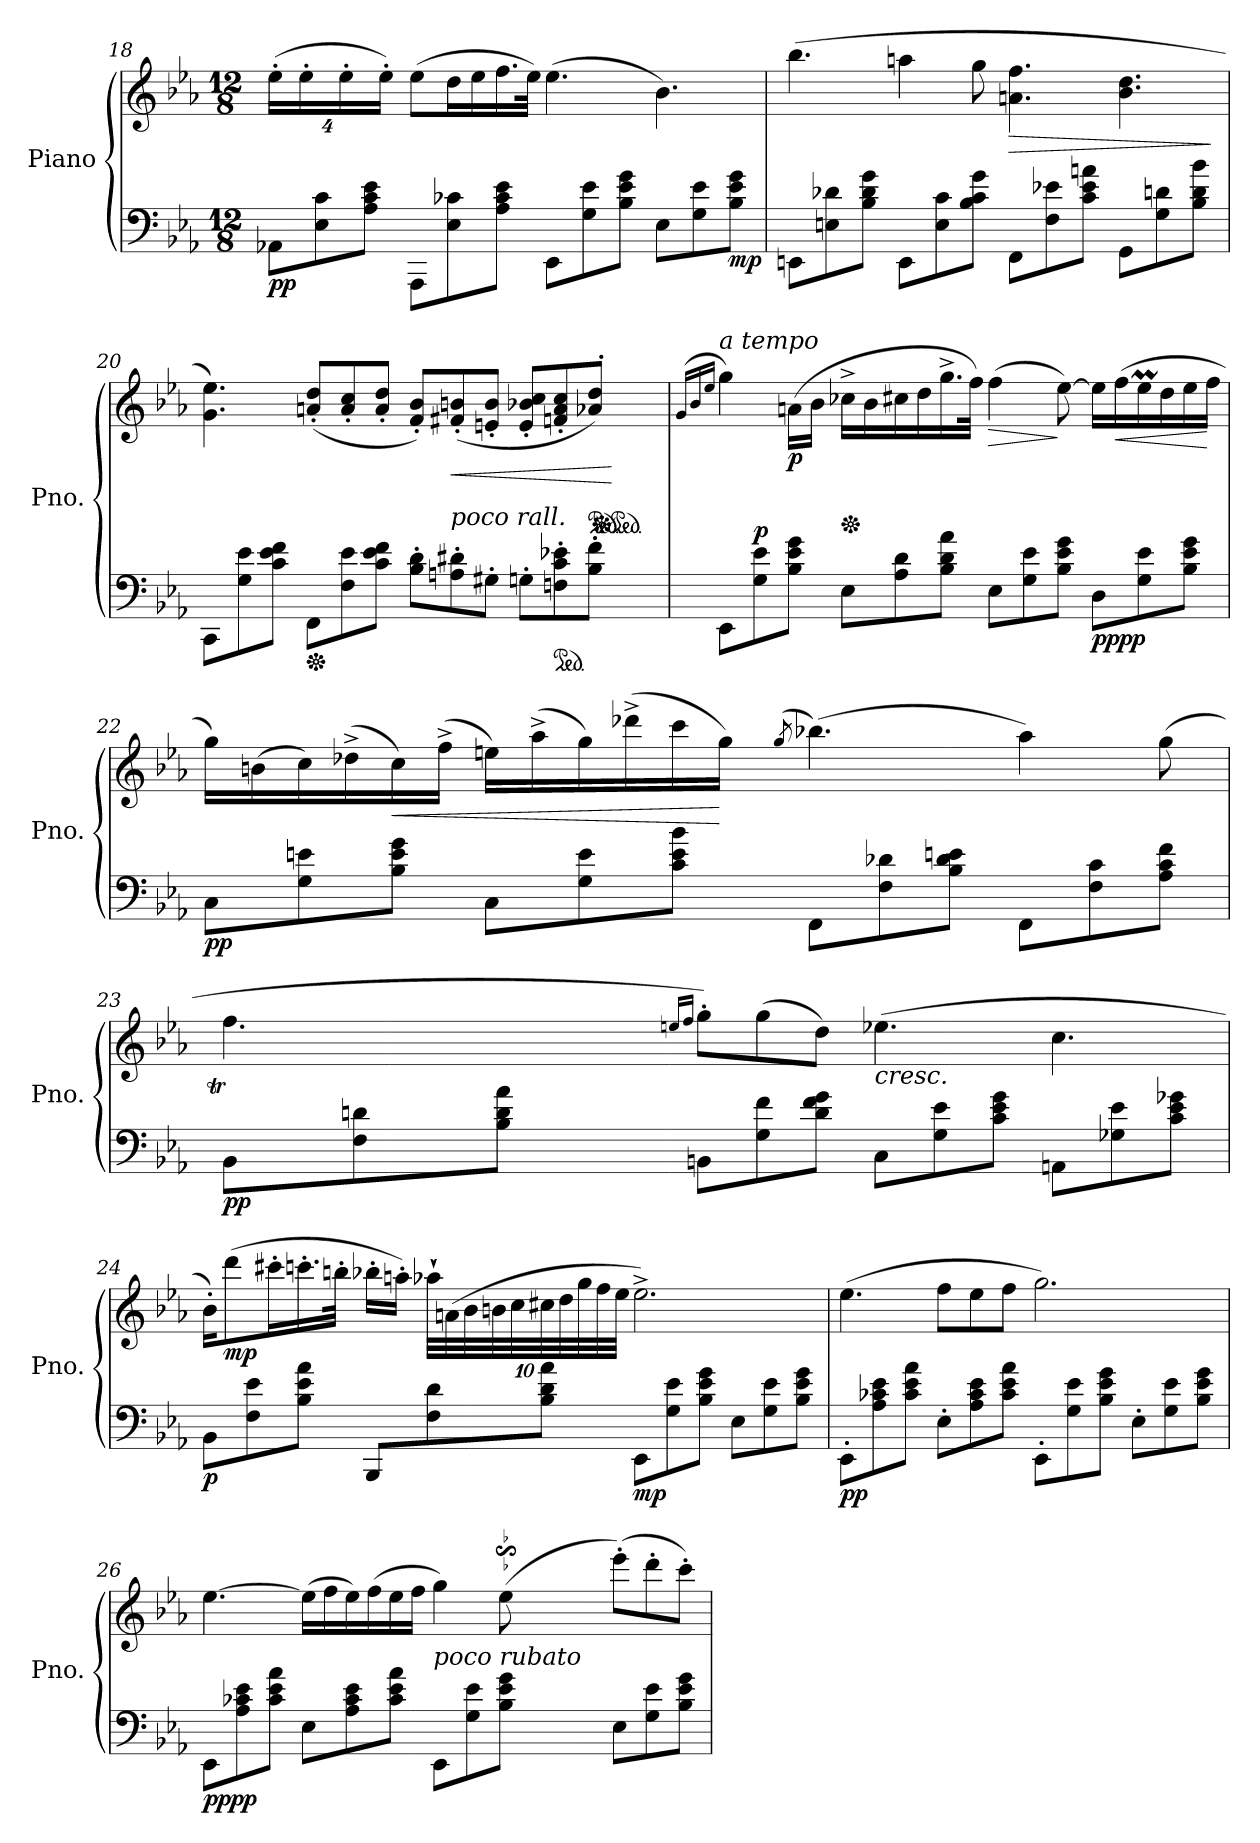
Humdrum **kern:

**kern	**kern	**dynam
*part1	*part1	*part1
*staff2	*staff1	*staff1/2
*I"Piano	*	*
*I'Pno.	*	*
*clefF4	*clefG2	*
*k[b-e-a-]	*k[b-e-a-]	*
*M12/8	*M12/8	*
*MM57	*MM57	*
*	*Xbrackettup	*
=18	=18	=18
!	!	!LO:DY:b=2
!	!	!LO:DY:n=1:b
8AA-X\L	(>32%3ee-'\L	p p
.	32%3ee-'\	.
*	*MM56	*
8E-\ 8c\	.	.
.	32%3ee-'\	.
*	*MM55	*
8A-\ 8c\ 8e-\J	.	.
.	32%3ee-'\J)	.
*	*MM56	*
8AAA-\L	(>8ee-\L	.
*	*MM55	*
8E-\ 8c-X\	16dd\L	.
.	16ee-\	.
*	*MM50	*
8A-\ 8c-\ 8e-\J	16.ff\	.
.	32ee-\JJk)	.
*	*MM57	*
8EE-\L	(>4.ee-\	.
*	*MM56	*
8G\ 8e-\	.	.
*	*MM55	*
8B-\ 8e-\ 8g\J	.	.
*	*MM56	*
8E-\L	4.b-\)	.
*	*MM55	*
8G\ 8e-\	.	.
*	*MM54	*
!	!	!LO:DY:n=2:b=2
8B-\ 8e-\ 8g\J	.	mp
!!LO:LB:g=z
=19	=19	=19
*	*MM58	*
!	!	!LO:DY:b=2
!	!	!LO:DY:n=1:b
8EEn\L	(>4.bb-\	mf f
*	*MM57	*
8En\ 8d-X\	.	.
*	*MM56	*
8B-\ 8d-\ 8g\J	.	.
*	*MM57	*
8EE\L	4aan\	.
*	*MM54	*
8E\ 8c\	.	.
*	*MM52	*
8B-\ 8c\ 8g\J	8gg\	.
*	*MM57	*
!	!	!LO:HP:b
!	!	!LO:DY:n=2:b=2
!	!	!LO:DY:n=3:b
8FF\L	4.an\ 4.ff\	> mf mf
*	*MM56	*
8F\ 8e-X\	.	.
*	*MM55	*
8c\ 8e-\ 8an\J	.	.
*	*MM56	*
8GG\L	4.b-\ 4.dd\	.
*	*MM55	*
8G\ 8dn\	.	.
*	*MM54	*
8B-\ 8d\ 8b-\J	.	.
.	.	]
=20	=20	=20
*	*MM57	*
*	*^	*
!	!	!	!LO:DY:b=2
!	!	!	!LO:DY:n=1:b
8CC\L	4.g\ 4.ee-\)	4.ryy	p mp
*	*MM56	*	*
8G\ 8e-\	.	.	.
*	*MM56	*	*
8c\ 8e-\ 8f\J	.	.	.
*Xped	*	*	*
*	*MM55	*	*
8FF\L	(<8an/' 8dd/'L	4.ryy	.
*	*MM54	*	*
8F\ 8e-\	8a/' 8cc/'	.	.
*	*MM50	*	*
8c\ 8e-\ 8f\J	8a/' 8dd/'J	.	.
*	*MM48	*	*
8B-\' 8d\'L	8f/' 8b-/'L)	4.ryy	.
*	*MM56	*	*
!LO:TX:a:i:t=poco rall.	!	!	!
!	!	!	!LO:HP:b
8An\' 8d#X\'	(<8f#X/' 8bn/'	.	<
*	*MM55	*	*
8G#X'\J	8en/' 8b/'J	.	.
*	*MM52	*	*
8Gn'\L	8e/' 8b-X/' 8cc/'L	4ryy	.
*ped	*	*	*
*	*MM48	*	*
8Fn\' 8c\' 8e-X\'	8fn/' 8a/' 8cc/'	.	.
*	*ped	*	*
*	*MM36	*	*
8B-\' 8f\'J	8a-X/' 8dd/'J)	16ryy	.
*	*Xped	*	*
*	*ped	*	*
*	*	*Xtuplet	*
*	*MM34	*	*
.	.	48g!LLLyy	[
.	.	48b-!yy	.
.	.	48ee-!JJJyy	.
!!LO:LB:g=z	!!
=21	=21	=21	=21
*	*MM58	*	*
.	(<16qg/LL	.	.
.	16qb-/	.	.
.	16qee-/JJ	.	.
!	!LO:TX:a:i:t=a tempo	!	!
!	!	!	!LO:DY:b=2
!	!	!	!LO:DY:n=1:b
8EE-\L	4gg\)	4ggyy	mp fz
*	*MM57	*	*
!	!	!	!LO:DY:n=2:a=2
8G\ 8e-\	.	.	p
*	*MM56	*	*
!	!	!	!LO:DY:n=3:b
8B-\ 8e-\ 8g\J	(>16an\LL	8ryy	p
.	16b-\JJ	.	.
*	*Xped	*	*
*	*MM57	*	*
8E-\L	16cc-X^\LL	4.ryy	.
.	16b-\	.	.
*	*MM56	*	*
8A-\ 8d\	16cc#X\	.	.
.	16dd\	.	.
*	*MM54	*	*
8B-\ 8d\ 8a-\J	16.gg^\	.	.
.	32ff\JJk)	.	.
*	*MM57	*	*
!	!	!	!LO:HP:b
8E-\L	(>4ff\	2.ryy	>
*	*MM56	*	*
8G\ 8e-\	.	.	.
*	*MM55	*	*
8B-\ 8e-\ 8g\J	[8ee-\)	.	]
*	*MM56	*	*
!	!	!	!LO:DY:n=4:b=2
!	!	!	!LO:DY:n=5:b
8D\L	16ee-\LL]	.	pp pp
!	!	!	!LO:HP:b
.	(>16ff\	.	<
*	*MM56	*	*
8G\ 8e-\	16ee-M\	.	.
.	16dd\	.	.
*	*MM56	*	*
8B-\ 8e-\ 8g\J	16ee-\	.	.
.	16ff\JJ	.	[
=22	=22	=22	=22
*	*MM58	*	*
!	!	!	!LO:DY:b=2
!	!	!	!LO:DY:n=1:b
8C\L	16gg\LL)	4.ryy	p p
.	(>16bn\	.	.
8G\ 8en\	16cc\)	.	.
*	*MM57	*	*
.	(>16dd-X^\	.	.
!	!	!	!LO:HP:b
8B-\ 8e\ 8g\J	16cc\)	.	<
*	*MM56	*	*
.	(>16ff^\JJ	.	.
8C\L	16een\LL)	4ryy	.
*	*MM54	*	*
.	(>16aa-^\	.	.
8G\ 8e\	16gg\)	.	.
*	*MM50	*	*
.	(>16ddd-X^\	.	.
*	*MM45	*	*
8c\ 8e\ 8b-\J	16ccc\	16ryy	.
*	*MM50	*	*
.	16gg\JJ)	32ryy	[
*	*MM48	*	*
.	.	32gg!yy	.
*	*MM57	*	*
.	(<8qgg/	.	.
!	!	!	!LO:DY:n=2:b=2
!	!	!	!LO:DY:n=3:b
8FF\L	(>4.bb-X\)	4.bb-yy	mp mf
*	*MM56	*	*
8F\ 8d-X\	.	.	.
*	*MM55	*	*
8B-\ 8d-\ 8en\J	.	.	.
*	*MM56	*	*
8FF\L	4aa-\)	4.ryy	.
*	*MM55	*	*
8F\ 8c\	.	.	.
*	*MM54	*	*
8A-\ 8c\ 8f\J	(<8gg\	.	.
!!LO:LB:g=z	!!
=23	=23	=23	=23
*	*MM45	*	*
!	!	!	!LO:DY:b=2
!	!	!	!LO:DY:n=1:b
8BB-\L	4.ff\	32ffT!LLLyy	p p
.	.	32gg!yy	.
*	*MM58	*	*
.	.	48ff!yy	.
.	.	48gg!yy	.
.	.	48ff!yy	.
*	*MM57	*	*
8F\ 8dn\	.	48gg!yy	.
.	.	48ff!yy	.
.	.	48gg!yy	.
.	.	48ff!yy	.
.	.	48gg!yy	.
.	.	48ff!yy	.
*	*MM56	*	*
8B-\ 8d\ 8a-\J	.	48gg!yy	.
.	.	48ff!yy	.
.	.	48gg!yy	.
.	.	48ffTTT!yy	.
*	*MM55	*	*
.	.	48ee!yy	.
.	.	48ff!JJJyy	.
*	*MM58	*	*
.	16qeen/LL	.	.
.	16qff/JJ	.	.
8BBn\L	8gg'\L)	4.ryy	.
*	*MM57	*	*
8G\ 8f\	(>8gg\	.	.
*	*MM56	*	*
8d\ 8f\ 8g\J	8dd\J)	.	.
*	*MM57	*	*
!	!	!	!LO:HP:b
8C\L	(>4.ee-X\	4.ryy	<
*	*MM56	*	*
8G\ 8e-\	.	.	.
*	*MM55	*	*
8c\ 8e-\ 8g\J	.	.	.
*	*MM56	*	*
8AAn\L	4.cc\	4.ryy	.
*	*MM55	*	*
8G-X\ 8e-\	.	.	.
*	*MM54	*	*
8c\ 8e-\ 8g-X\J	.	.	.
*	*v	*v	*
=24	=24	=24
*	*MM48	*
!	!	!LO:DY:b=2
8BB-\L	16b-'\KL)	p
*	*MM57	*
!	!	!LO:DY:n=1:b
.	(>8ddd\	[ mp
8F\ 8e-\	.	.
*	*MM50	*
.	16ccc#X'\L	.
8B-\ 8e-\ 8a-\J	16.cccn'\	.
.	32bbn'\JJk	.
*	*MM54	*
8BBB-/L	16bb-X'\LL	.
.	16aan'\JJ)	.
*	*tuplet	*
*	*MM52	*
8F\ 8d\	40aa-X`\LLL	.
.	(>40an\	.
.	40b-\	.
.	40bn\	.
.	40cc\	.
*	*MM44	*
8B-\ 8d\ 8a-\J	40cc#X\	.
.	40dd\	.
*	*MM36	*
.	40gg\	.
.	40ff\	.
.	40ee-\JJJ	.
*	*MM57	*
!	!	!LO:DY:n=2:b=2
8EE-\L	2.ee-^\)	mp
*	*MM56	*
8G\ 8e-\	.	.
*	*MM55	*
8B-\ 8e-\ 8g\J	.	.
*	*MM56	*
8E-\L	.	.
*	*MM55	*
8G\ 8e-\	.	.
*	*MM54	*
8B-\ 8e-\ 8g\J	.	.
!!LO:LB:g=z
=25	=25	=25
*	*MM58	*
!	!	!LO:DY:b=2
!	!	!LO:DY:n=1:b
8EE-'\L	(>4.ee-\	p p
*	*MM57	*
8A-\ 8c-X\ 8e-\	.	.
*	*MM56	*
8c-\ 8e-\ 8a-\J	.	.
*	*MM57	*
8E-'\L	8ff\L	.
*	*MM56	*
8A-\ 8c-\ 8e-\	8ee-\	.
*	*MM55	*
8c-\ 8e-\ 8a-\J	8ff\J	.
*	*MM58	*
8EE-'\L	2.gg\)	.
*	*MM57	*
8G\ 8e-\	.	.
*	*MM56	*
8B-\ 8e-\ 8g\J	.	.
*	*MM57	*
8E-'\L	.	.
*	*MM56	*
8G\ 8e-\	.	.
*	*MM55	*
8B-\ 8e-\ 8g\J	.	.
=26	=26	=26
*	*MM58	*
*	*^	*
!	!	!	!LO:DY:b=2
!	!	!	!LO:DY:n=1:b
8EE-\L	[4.ee-\	2.ryy	pp pp
*	*MM57	*	*
8A-\ 8c-X\ 8e-\	.	.	.
*	*MM56	*	*
8c-\ 8e-\ 8a-\J	.	.	.
*	*MM55	*	*
8E-\L	(>16ee-\LL]	.	.
.	16ff\	.	.
*	*MM54	*	*
8A-\ 8c-\ 8e-\	16ee-\)	.	.
.	(>16ff\	.	.
*	*MM53	*	*
8c-\ 8e-\ 8a-\J	16ee-\	.	.
.	16ff\JJ	.	.
*	*MM58	*	*
!	!LO:TX:b:i:t=poco rubato	!	!
8EE-\L	4gg\)	4ryy	.
*	*MM56	*	*
8G\ 8e-\	.	.	.
*	*	*Xtuplet	*
*	*MM57	*	*
8B-\ 8e-\ 8g\J	(>8ee-s$Ss\	40ee-!LLLyy	.
.	.	40ff!yy	.
.	.	40ee-!yy	.
.	.	40dd!yy	.
.	.	40ee-!JJJyy	.
*	*MM55	*	*
8E-\L	(>8eee-'\L)	4.ryy	.
*	*MM54	*	*
8G\ 8e-\	8ddd'\	.	.
*	*MM53	*	*
8B-\ 8e-\ 8g\J	8ccc'\J)	.	.
*	*v	*v	*
=	=	=
*-	*-	*-
